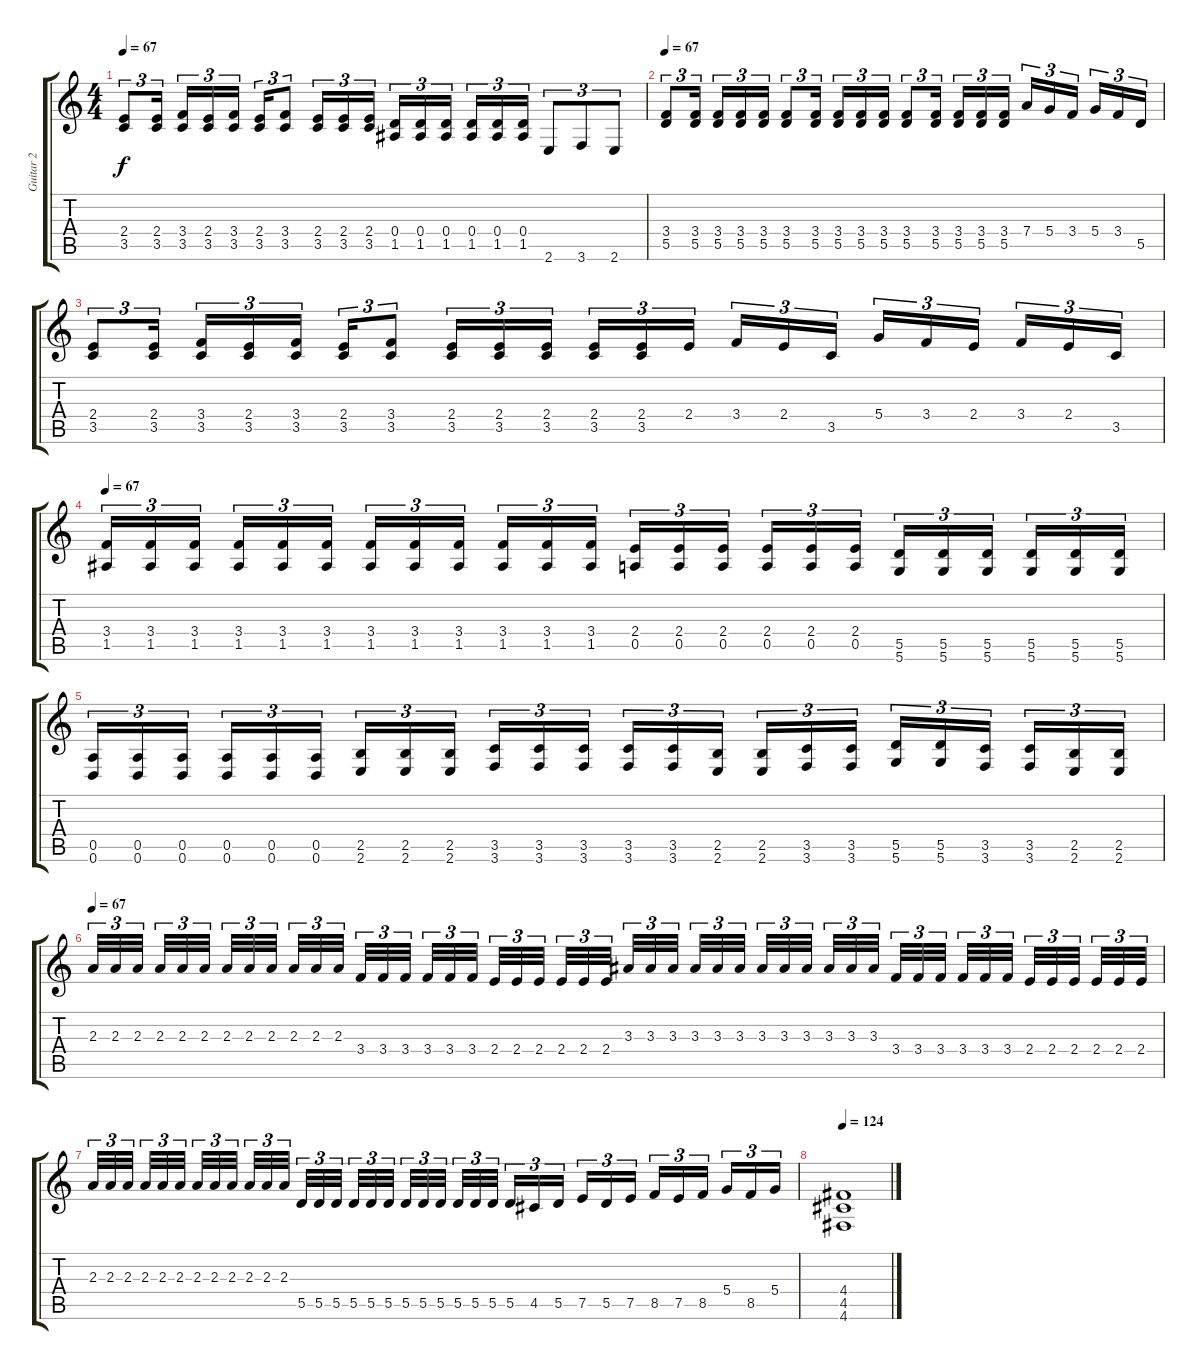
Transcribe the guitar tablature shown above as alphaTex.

\track ("Guitar 2" "Guitar 2") {instrument distortionguitar}
\staff {score tabs}
\tuning (E4 B3 G3 D3 A2 D2) {hide}
\ts (4 4)
\tempo 67
\clef g2
\ks c
(2.4 3.5).8{tu (3 2) dy f} (2.4 3.5).16{tu (3 2)} (3.4 3.5).16{tu (3 2)} (2.4 3.5).16{tu (3 2)} (3.4 3.5).16{tu (3 2)} (2.4 3.5).16{tu (3 2)} (3.4 3.5).8{tu (3 2)} (2.4 3.5).16{tu (3 2)} (2.4 3.5).16{tu (3 2)} (2.4 3.5).16{tu (3 2)} (0.4 1.5).16{tu (3 2)} (0.4 1.5).16{tu (3 2)} (0.4 1.5).16{tu (3 2)} (0.4 1.5).16{tu (3 2)} (0.4 1.5).16{tu (3 2)} (0.4 1.5).16{tu (3 2)} 2.6.8{tu (3 2)} 3.6.8{tu (3 2)} 2.6.8{tu (3 2)} |
\tempo 67
(3.4 5.5).8{tu (3 2)} (3.4 5.5).16{tu (3 2)} (3.4 5.5).16{tu (3 2)} (3.4 5.5).16{tu (3 2)} (3.4 5.5).16{tu (3 2)} (3.4 5.5).8{tu (3 2)} (3.4 5.5).16{tu (3 2)} (3.4 5.5).16{tu (3 2)} (3.4 5.5).16{tu (3 2)} (3.4 5.5).16{tu (3 2)} (3.4 5.5).8{tu (3 2)} (3.4 5.5).16{tu (3 2)} (3.4 5.5).16{tu (3 2)} (3.4 5.5).16{tu (3 2)} (3.4 5.5).16{tu (3 2)} 7.4.16{tu (3 2)} 5.4.16{tu (3 2)} 3.4.16{tu (3 2)} 5.4.16{tu (3 2)} 3.4.16{tu (3 2)} 5.5.16{tu (3 2)} |
(2.4 3.5).8{tu (3 2)} (2.4 3.5).16{tu (3 2)} (3.4 3.5).16{tu (3 2)} (2.4 3.5).16{tu (3 2)} (3.4 3.5).16{tu (3 2)} (2.4 3.5).16{tu (3 2)} (3.4 3.5).8{tu (3 2)} (2.4 3.5).16{tu (3 2)} (2.4 3.5).16{tu (3 2)} (2.4 3.5).16{tu (3 2)} (2.4 3.5).16{tu (3 2)} (2.4 3.5).16{tu (3 2)} 2.4.16{tu (3 2)} 3.4.16{tu (3 2)} 2.4.16{tu (3 2)} 3.5.16{tu (3 2)} 5.4.16{tu (3 2)} 3.4.16{tu (3 2)} 2.4.16{tu (3 2)} 3.4.16{tu (3 2)} 2.4.16{tu (3 2)} 3.5.16{tu (3 2)} |
\tempo 67
(3.4 1.5).16{tu (3 2)} (3.4 1.5).16{tu (3 2)} (3.4 1.5).16{tu (3 2)} (3.4 1.5).16{tu (3 2)} (3.4 1.5).16{tu (3 2)} (3.4 1.5).16{tu (3 2)} (3.4 1.5).16{tu (3 2)} (3.4 1.5).16{tu (3 2)} (3.4 1.5).16{tu (3 2)} (3.4 1.5).16{tu (3 2)} (3.4 1.5).16{tu (3 2)} (3.4 1.5).16{tu (3 2)} (2.4 0.5).16{tu (3 2)} (2.4 0.5).16{tu (3 2)} (2.4 0.5).16{tu (3 2)} (2.4 0.5).16{tu (3 2)} (2.4 0.5).16{tu (3 2)} (2.4 0.5).16{tu (3 2)} (5.5 5.6).16{tu (3 2)} (5.5 5.6).16{tu (3 2)} (5.5 5.6).16{tu (3 2)} (5.5 5.6).16{tu (3 2)} (5.5 5.6).16{tu (3 2)} (5.5 5.6).16{tu (3 2)} |
(0.5 0.6).16{tu (3 2)} (0.5 0.6).16{tu (3 2)} (0.5 0.6).16{tu (3 2)} (0.5 0.6).16{tu (3 2)} (0.5 0.6).16{tu (3 2)} (0.5 0.6).16{tu (3 2)} (2.5 2.6).16{tu (3 2)} (2.5 2.6).16{tu (3 2)} (2.5 2.6).16{tu (3 2)} (3.5 3.6).16{tu (3 2)} (3.5 3.6).16{tu (3 2)} (3.5 3.6).16{tu (3 2)} (3.5 3.6).16{tu (3 2)} (3.5 3.6).16{tu (3 2)} (2.5 2.6).16{tu (3 2)} (2.5 2.6).16{tu (3 2)} (3.5 3.6).16{tu (3 2)} (3.5 3.6).16{tu (3 2)} (5.5 5.6).16{tu (3 2)} (5.5 5.6).16{tu (3 2)} (3.5 3.6).16{tu (3 2)} (3.5 3.6).16{tu (3 2)} (2.5 2.6).16{tu (3 2)} (2.5 2.6).16{tu (3 2)} |
\tempo 67
2.3.32{tu (3 2)} 2.3.32{tu (3 2)} 2.3.32{tu (3 2)} 2.3.32{tu (3 2)} 2.3.32{tu (3 2)} 2.3.32{tu (3 2)} 2.3.32{tu (3 2)} 2.3.32{tu (3 2)} 2.3.32{tu (3 2)} 2.3.32{tu (3 2)} 2.3.32{tu (3 2)} 2.3.32{tu (3 2)} 3.4.32{tu (3 2)} 3.4.32{tu (3 2)} 3.4.32{tu (3 2)} 3.4.32{tu (3 2)} 3.4.32{tu (3 2)} 3.4.32{tu (3 2)} 2.4.32{tu (3 2)} 2.4.32{tu (3 2)} 2.4.32{tu (3 2)} 2.4.32{tu (3 2)} 2.4.32{tu (3 2)} 2.4.32{tu (3 2)} 3.3.32{tu (3 2)} 3.3.32{tu (3 2)} 3.3.32{tu (3 2)} 3.3.32{tu (3 2)} 3.3.32{tu (3 2)} 3.3.32{tu (3 2)} 3.3.32{tu (3 2)} 3.3.32{tu (3 2)} 3.3.32{tu (3 2)} 3.3.32{tu (3 2)} 3.3.32{tu (3 2)} 3.3.32{tu (3 2)} 3.4.32{tu (3 2)} 3.4.32{tu (3 2)} 3.4.32{tu (3 2)} 3.4.32{tu (3 2)} 3.4.32{tu (3 2)} 3.4.32{tu (3 2)} 2.4.32{tu (3 2)} 2.4.32{tu (3 2)} 2.4.32{tu (3 2)} 2.4.32{tu (3 2)} 2.4.32{tu (3 2)} 2.4.32{tu (3 2)} |
2.3.32{tu (3 2)} 2.3.32{tu (3 2)} 2.3.32{tu (3 2)} 2.3.32{tu (3 2)} 2.3.32{tu (3 2)} 2.3.32{tu (3 2)} 2.3.32{tu (3 2)} 2.3.32{tu (3 2)} 2.3.32{tu (3 2)} 2.3.32{tu (3 2)} 2.3.32{tu (3 2)} 2.3.32{tu (3 2)} 5.5.32{tu (3 2)} 5.5.32{tu (3 2)} 5.5.32{tu (3 2)} 5.5.32{tu (3 2)} 5.5.32{tu (3 2)} 5.5.32{tu (3 2)} 5.5.32{tu (3 2)} 5.5.32{tu (3 2)} 5.5.32{tu (3 2)} 5.5.32{tu (3 2)} 5.5.32{tu (3 2)} 5.5.32{tu (3 2)} 5.5.16{tu (3 2)} 4.5.16{tu (3 2)} 5.5.16{tu (3 2)} 7.5.16{tu (3 2)} 5.5.16{tu (3 2)} 7.5.16{tu (3 2)} 8.5.16{tu (3 2)} 7.5.16{tu (3 2)} 8.5.16{tu (3 2)} 5.4.16{tu (3 2)} 8.5.16{tu (3 2)} 5.4.16{tu (3 2)} |
\tempo 124
(4.4 4.5 4.6).1
